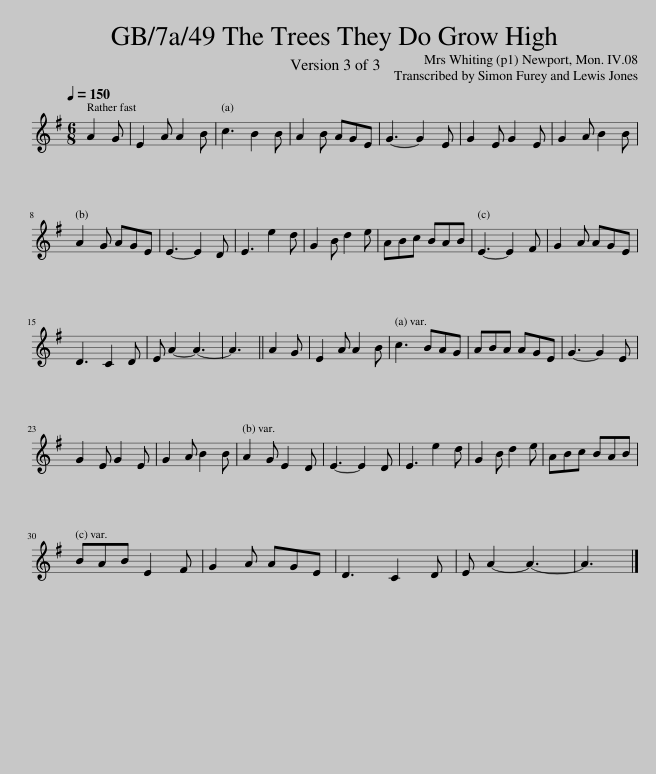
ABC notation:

X:1
L:1/8
Q:1/4=150
M:6/8
I:linebreak $
K:G
V:1 treble
V:1
 A2 G | E2 A A2 B | c3 B2 B | A2 B AGE | G3- G2 E | %5
 G2 E G2 E | G2 A B2 B |$ A2 G AGE | E3- E2 D | E3 e2 d | %10
 G2 B d2 e | ABc BAB | E3- E2 F | G2 A AGE |$ D3 C2 D | %15
 E A2- A3- | A3 || A2 G | E2 A A2 B | c3 BAG | %20
 ABA AGE | G3- G2 E |$ G2 E G2 E | G2 A B2 B | A2 G E2 D | %25
 E3- E2 D | E3 e2 d | G2 B d2 e | ABc BAB |$ BAB E2 F | %30
 G2 A AGE | D3 C2 D | E A2- A3- | A3 |] %34
